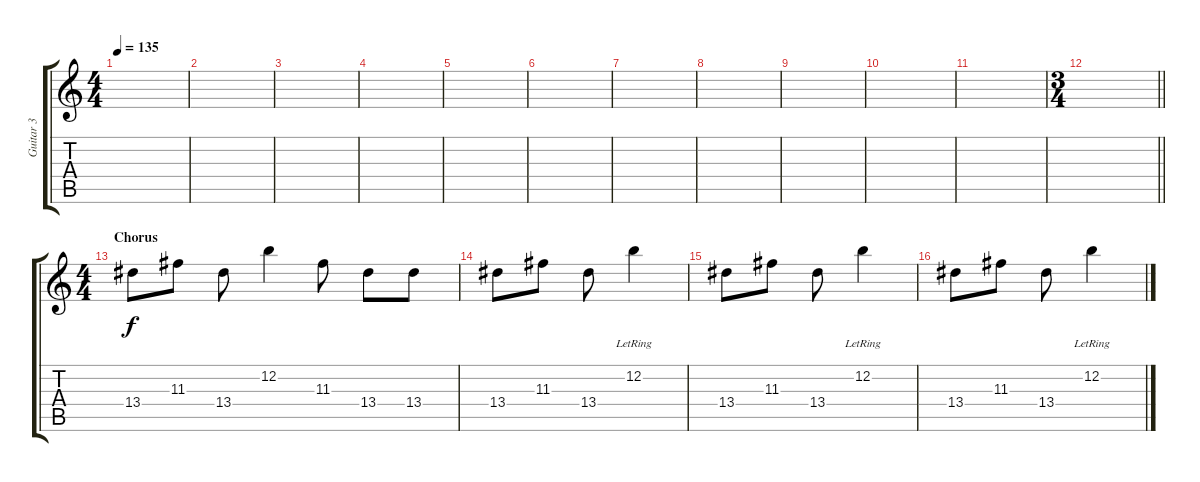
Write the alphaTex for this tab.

\track ("Guitar 3" "Guitar 3") {instrument acousticguitarsteel}
\staff {score tabs}
\tuning (E4 B3 G3 D3 A2 E2) {hide}
\ts (4 4)
\tempo 135
\clef g2
\ks c
|
|
|
|
|
|
|
|
|
|
|
\ts (3 4)
\barLineRight lightlight
|
\ts (4 4)
\section ("" "Chorus")
13.4.8 11.3.8 13.4.8 12.2.4 11.3.8 13.4.8 13.4.8 |
13.4.8 11.3.8 13.4.8 12.2{lr}.4 |
13.4.8 11.3.8 13.4.8 12.2{lr}.4 |
13.4.8 11.3.8 13.4.8 12.2{lr}.4
